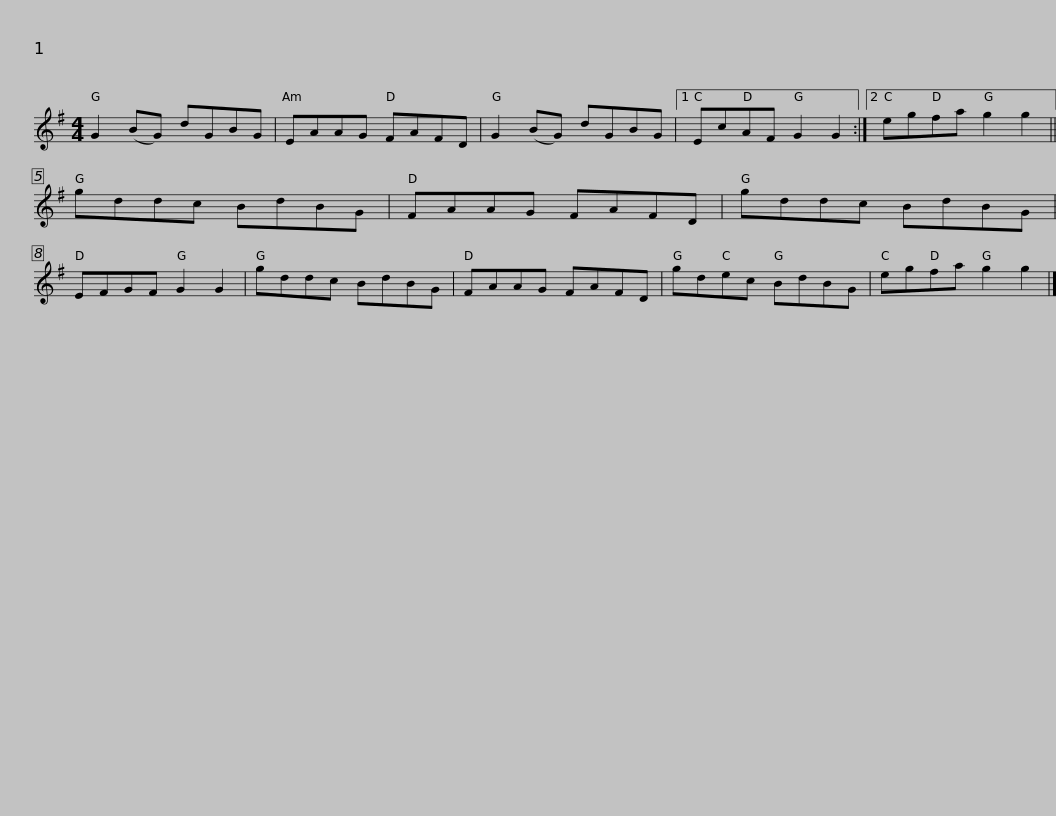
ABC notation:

X:1
L:1/8
M:4/4
I:linebreak $
K:G
V:1 treble
V:1
 G2 (BG) dGBG | EAAG FAFD | G2 (BG) dGBG |1 EcAF G2 G2 :|2 egfa g2 g2 || %5
 gddc BdBG |$ FAAG FAFD | gddc BdBG | EFGF G2 G2 | gddc BdBG | %10
 FAAG FAFD | gdec BdBG |$ egfa g2 g2 |] %13
